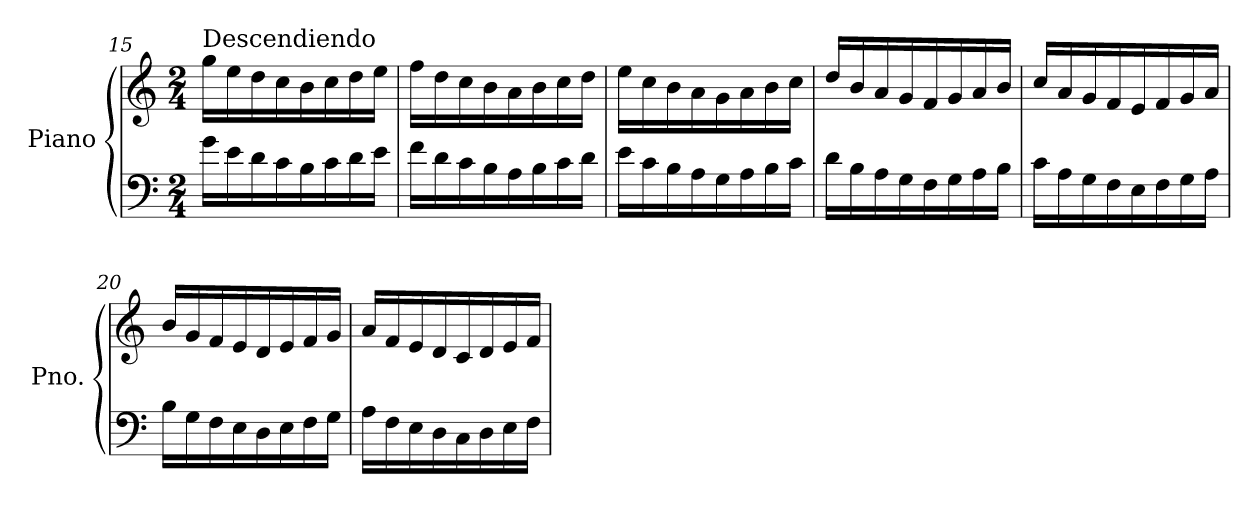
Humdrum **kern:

**kern	**kern
*part1	*part1
*staff2	*staff1
*I"Piano	*
*I'Pno.	*
*clefF4	*clefG2
*k[]	*k[]
*M2/4	*M2/4
=15	=15
!	!LO:TX:a:t=Descendiendo
16g\LL	16gg\LL
16e\	16ee\
16d\	16dd\
16c\	16cc\
16B\	16b\
16c\	16cc\
16d\	16dd\
16e\JJ	16ee\JJ
=16	=16
16f\LL	16ff\LL
16d\	16dd\
16c\	16cc\
16B\	16b\
16A\	16a\
16B\	16b\
16c\	16cc\
16d\JJ	16dd\JJ
=17	=17
16e\LL	16ee\LL
16c\	16cc\
16B\	16b\
16A\	16a\
16G\	16g\
16A\	16a\
16B\	16b\
16c\JJ	16cc\JJ
!!LO:LB:g=z
=18	=18
16d\LL	16dd/LL
16B\	16b/
16A\	16a/
16G\	16g/
16F\	16f/
16G\	16g/
16A\	16a/
16B\JJ	16b/JJ
=19	=19
16c\LL	16cc/LL
16A\	16a/
16G\	16g/
16F\	16f/
16E\	16e/
16F\	16f/
16G\	16g/
16A\JJ	16a/JJ
=20	=20
16B\LL	16b/LL
16G\	16g/
16F\	16f/
16E\	16e/
16D\	16d/
16E\	16e/
16F\	16f/
16G\JJ	16g/JJ
=21	=21
16A\LL	16a/LL
16F\	16f/
16E\	16e/
16D\	16d/
16C\	16c/
16D\	16d/
16E\	16e/
16F\JJ	16f/JJ
=	=
*-	*-
